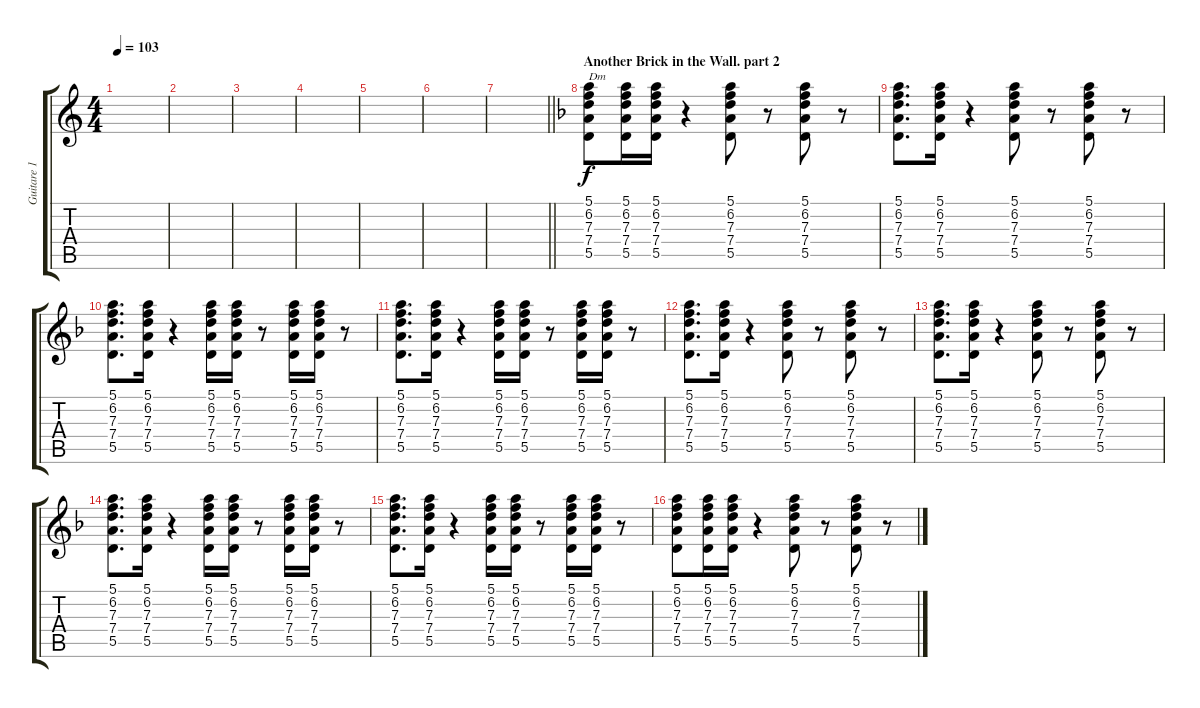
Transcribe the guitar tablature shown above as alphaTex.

\track ("Guitare 1" "Guitare 1") {instrument distortionguitar}
\staff {score tabs}
\tuning (E4 B3 G3 D3 A2 E2) {hide}
\ts (4 4)
\tempo 103
\clef g2
\ks c
|
|
|
|
|
|
\barLineRight lightlight
|
\section ("" "Another Brick in the Wall. part 2")
\ks dminor
(5.1 6.2 7.3 7.4 5.5).8{txt "Dm" volume 10 balance 3 instrument electricguitarjazz} (5.1 6.2 7.3 7.4 5.5).16 (5.1 6.2 7.3 7.4 5.5).16 r.4 (5.1 6.2 7.3 7.4 5.5).8 r.8 (5.1 6.2 7.3 7.4 5.5).8 r.8 |
(5.1 6.2 7.3 7.4 5.5).8{d} (5.1 6.2 7.3 7.4 5.5).16 r.4 (5.1 6.2 7.3 7.4 5.5).8 r.8 (5.1 6.2 7.3 7.4 5.5).8 r.8 |
(5.1 6.2 7.3 7.4 5.5).8{d} (5.1 6.2 7.3 7.4 5.5).16 r.4 (5.1 6.2 7.3 7.4 5.5).16 (5.1 6.2 7.3 7.4 5.5).16 r.8 (5.1 6.2 7.3 7.4 5.5).16 (5.1 6.2 7.3 7.4 5.5).16 r.8 |
(5.1 6.2 7.3 7.4 5.5).8{d} (5.1 6.2 7.3 7.4 5.5).16 r.4 (5.1 6.2 7.3 7.4 5.5).16 (5.1 6.2 7.3 7.4 5.5).16 r.8 (5.1 6.2 7.3 7.4 5.5).16 (5.1 6.2 7.3 7.4 5.5).16 r.8 |
(5.1 6.2 7.3 7.4 5.5).8{d} (5.1 6.2 7.3 7.4 5.5).16 r.4 (5.1 6.2 7.3 7.4 5.5).8 r.8 (5.1 6.2 7.3 7.4 5.5).8 r.8 |
(5.1 6.2 7.3 7.4 5.5).8{d} (5.1 6.2 7.3 7.4 5.5).16 r.4 (5.1 6.2 7.3 7.4 5.5).8 r.8 (5.1 6.2 7.3 7.4 5.5).8 r.8 |
(5.1 6.2 7.3 7.4 5.5).8{d} (5.1 6.2 7.3 7.4 5.5).16 r.4 (5.1 6.2 7.3 7.4 5.5).16 (5.1 6.2 7.3 7.4 5.5).16 r.8 (5.1 6.2 7.3 7.4 5.5).16 (5.1 6.2 7.3 7.4 5.5).16 r.8 |
(5.1 6.2 7.3 7.4 5.5).8{d} (5.1 6.2 7.3 7.4 5.5).16 r.4 (5.1 6.2 7.3 7.4 5.5).16 (5.1 6.2 7.3 7.4 5.5).16 r.8 (5.1 6.2 7.3 7.4 5.5).16 (5.1 6.2 7.3 7.4 5.5).16 r.8 |
(5.1 6.2 7.3 7.4 5.5).8 (5.1 6.2 7.3 7.4 5.5).16 (5.1 6.2 7.3 7.4 5.5).16 r.4 (5.1 6.2 7.3 7.4 5.5).8 r.8 (5.1 6.2 7.3 7.4 5.5).8 r.8
